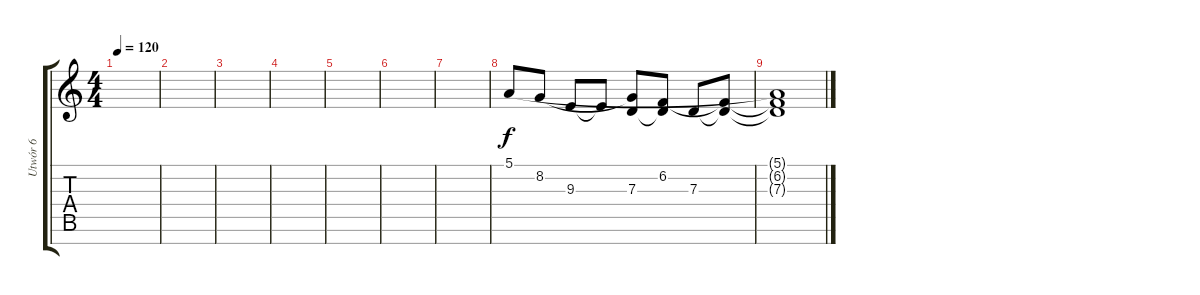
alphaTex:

\track ("Utwór 6" "Utwór 6") {instrument acousticgrandpiano}
\staff {score tabs}
\tuning (E4 B3 G3 D3 A2 E2 B1) {hide}
\ts (4 4)
\tempo 120
\clef g2
\ks c
|
|
|
|
|
|
|
5.1.8 8.2.8 9.3.8 9.3{t}.8 (8.2{t} 7.3).8 (6.2 7.3{t}).8 7.3.8 (6.2{t} 7.3{t}).8 |
(5.1{t} 6.2{t} 7.3{t}).1
